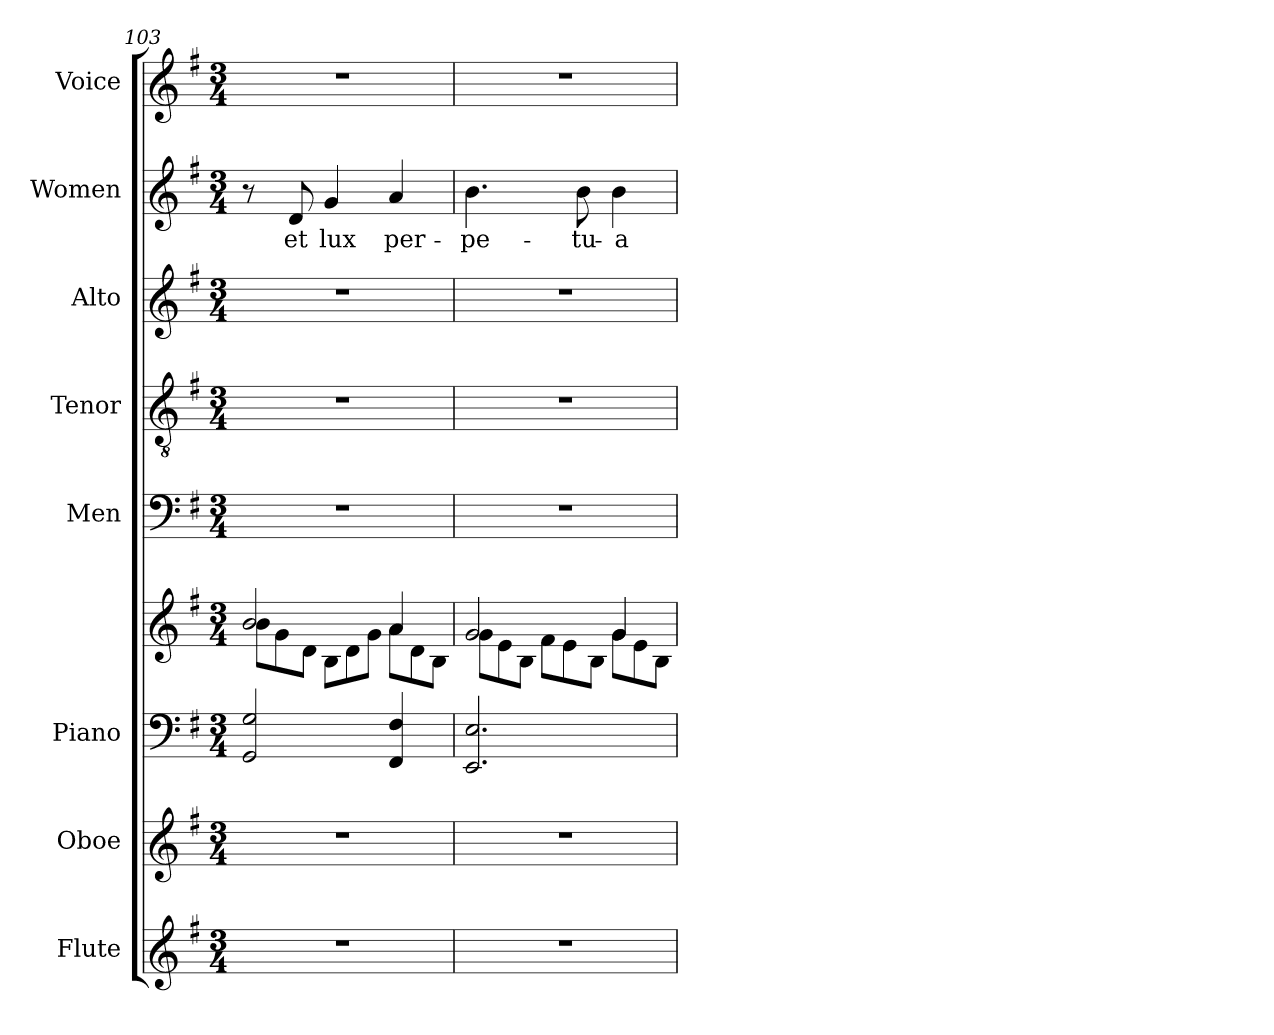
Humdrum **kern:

**kern	**kern	**kern	**kern	**kern	**kern	**kern	**kern	**text	**kern
*part8	*part7	*part6	*part6	*part5	*part4	*part3	*part2	*part2	*part1
*staff9	*staff8	*staff7	*staff6	*staff5	*staff4	*staff3	*staff2	*staff2	*staff1
*I"Flute	*I"Oboe	*I"Piano	*	*I"Men	*I"Tenor	*I"Alto	*I"Women	*	*I"Voice
*I'Fl	*I'Ob	*I'Pno.	*	*I'M.	*I'T.	*I'A.	*I'W.	*	*I'Vo.
*clefG2	*clefG2	*clefF4	*clefG2	*clefF4	*clefGv2	*clefG2	*clefG2	*	*clefG2
*k[f#]	*k[f#]	*k[f#]	*k[f#]	*k[f#]	*k[f#]	*k[f#]	*k[f#]	*	*k[f#]
*M3/4	*M3/4	*M3/4	*M3/4	*M3/4	*M3/4	*M3/4	*M3/4	*	*M3/4
=103	=103	=103	=103	=103	=103	=103	=103	=103	=103
*	*	*	*^	*	*	*	*	*	*
*	*	*	*	*Xtuplet	*	*	*	*	*	*
2.r	2.r	2GG/ 2G/	2b/	12b\L	2.r	2.r	2.r	8r	.	2.r
.	.	.	.	12g\	.	.	.	.	.	.
!	!	!	!	!	!	!	!	!	!LO:LY:b	!
.	.	.	.	.	.	.	.	8d/	et	.
.	.	.	.	12d\J	.	.	.	.	.	.
!	!	!	!	!	!	!	!	!	!LO:LY:b	!
.	.	.	.	12B\L	.	.	.	4g/	lux	.
.	.	.	.	12d\	.	.	.	.	.	.
.	.	.	.	12g\J	.	.	.	.	.	.
!	!	!	!	!	!	!	!	!	!LO:LY:b	!
.	.	4FF#/ 4F#/	4a/	12a\L	.	.	.	4a/	per-	.
.	.	.	.	12d\	.	.	.	.	.	.
.	.	.	.	12B\J	.	.	.	.	.	.
=104	=104	=104	=104	=104	=104	=104	=104	=104	=104	=104
!	!	!	!	!	!	!	!	!	!LO:LY:b	!
2.r	2.r	2.EE/ 2.E/	2g/	12g\L	2.r	2.r	2.r	4.b\	-pe-	2.r
.	.	.	.	12e\	.	.	.	.	.	.
.	.	.	.	12B\J	.	.	.	.	.	.
.	.	.	.	12f#\L	.	.	.	.	.	.
.	.	.	.	12e\	.	.	.	.	.	.
!	!	!	!	!	!	!	!	!	!LO:LY:b	!
.	.	.	.	.	.	.	.	8b\	-tu-	.
.	.	.	.	12B\J	.	.	.	.	.	.
!	!	!	!	!	!	!	!	!	!LO:LY:b	!
.	.	.	4g/	12g\L	.	.	.	4b\	-a	.
.	.	.	.	12e\	.	.	.	.	.	.
.	.	.	.	12B\J	.	.	.	.	.	.
*	*	*	*v	*v	*	*	*	*	*	*
=	=	=	=	=	=	=	=	=	=
*-	*-	*-	*-	*-	*-	*-	*-	*-	*-
